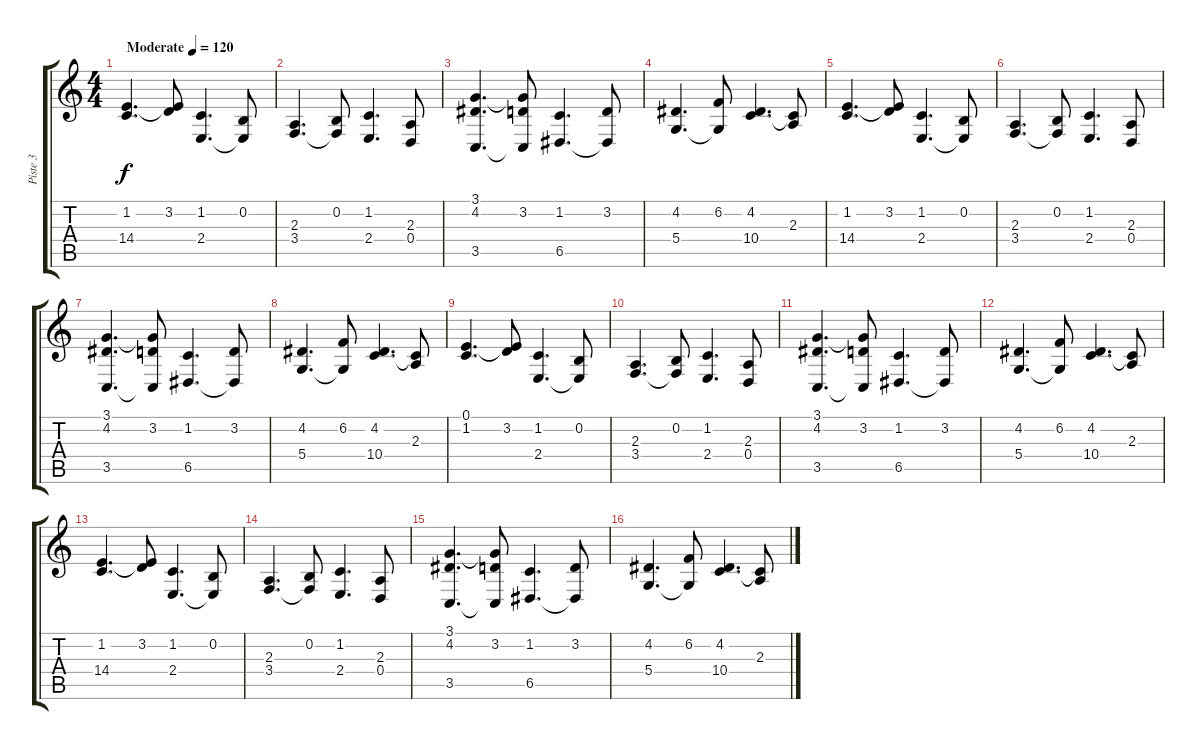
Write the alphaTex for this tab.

\track ("Piste 3" "Piste 3") {instrument pad4choir}
\staff {score tabs}
\tuning (E4 B3 G3 D3 A2 E2) {hide}
\ts (4 4)
\tempo (120 "Moderate")
\clef g2
\ks c
(1.2 14.4).4{d dy f instrument pad4choir} (3.2 14.4{t}).8 (1.2 2.4).4{d} (0.2 2.4{t}).8 |
(2.3 3.4).4{d} (0.2 3.4{t}).8 (1.2 2.4).4{d} (2.3 0.4).8 |
(3.1 4.2 3.5).4{d} (3.1{t} 3.2 3.5{t}).8 (1.2 6.5).4{d} (3.2 6.5{t}).8 |
(4.2 5.4).4{d} (6.2 5.4{t}).8 (4.2 10.4).4{d} (2.3 10.4{t}).8 |
(1.2 14.4).4{d} (3.2 14.4{t}).8 (1.2 2.4).4{d} (0.2 2.4{t}).8 |
(2.3 3.4).4{d} (0.2 3.4{t}).8 (1.2 2.4).4{d} (2.3 0.4).8 |
(3.1 4.2 3.5).4{d} (3.1{t} 3.2 3.5{t}).8 (1.2 6.5).4{d} (3.2 6.5{t}).8 |
(4.2 5.4).4{d} (6.2 5.4{t}).8 (4.2 10.4).4{d} (2.3 10.4{t}).8 |
(0.1 1.2).4{d} (0.1{t} 3.2).8 (1.2 2.4).4{d} (0.2 2.4{t}).8 |
(2.3 3.4).4{d} (0.2 3.4{t}).8 (1.2 2.4).4{d} (2.3 0.4).8 |
(3.1 4.2 3.5).4{d} (3.1{t} 3.2 3.5{t}).8 (1.2 6.5).4{d} (3.2 6.5{t}).8 |
(4.2 5.4).4{d} (6.2 5.4{t}).8 (4.2 10.4).4{d} (2.3 10.4{t}).8 |
(1.2 14.4).4{d} (3.2 14.4{t}).8 (1.2 2.4).4{d} (0.2 2.4{t}).8 |
(2.3 3.4).4{d} (0.2 3.4{t}).8 (1.2 2.4).4{d} (2.3 0.4).8 |
(3.1 4.2 3.5).4{d} (3.1{t} 3.2 3.5{t}).8 (1.2 6.5).4{d} (3.2 6.5{t}).8 |
(4.2 5.4).4{d} (6.2 5.4{t}).8 (4.2 10.4).4{d} (2.3 10.4{t}).8
